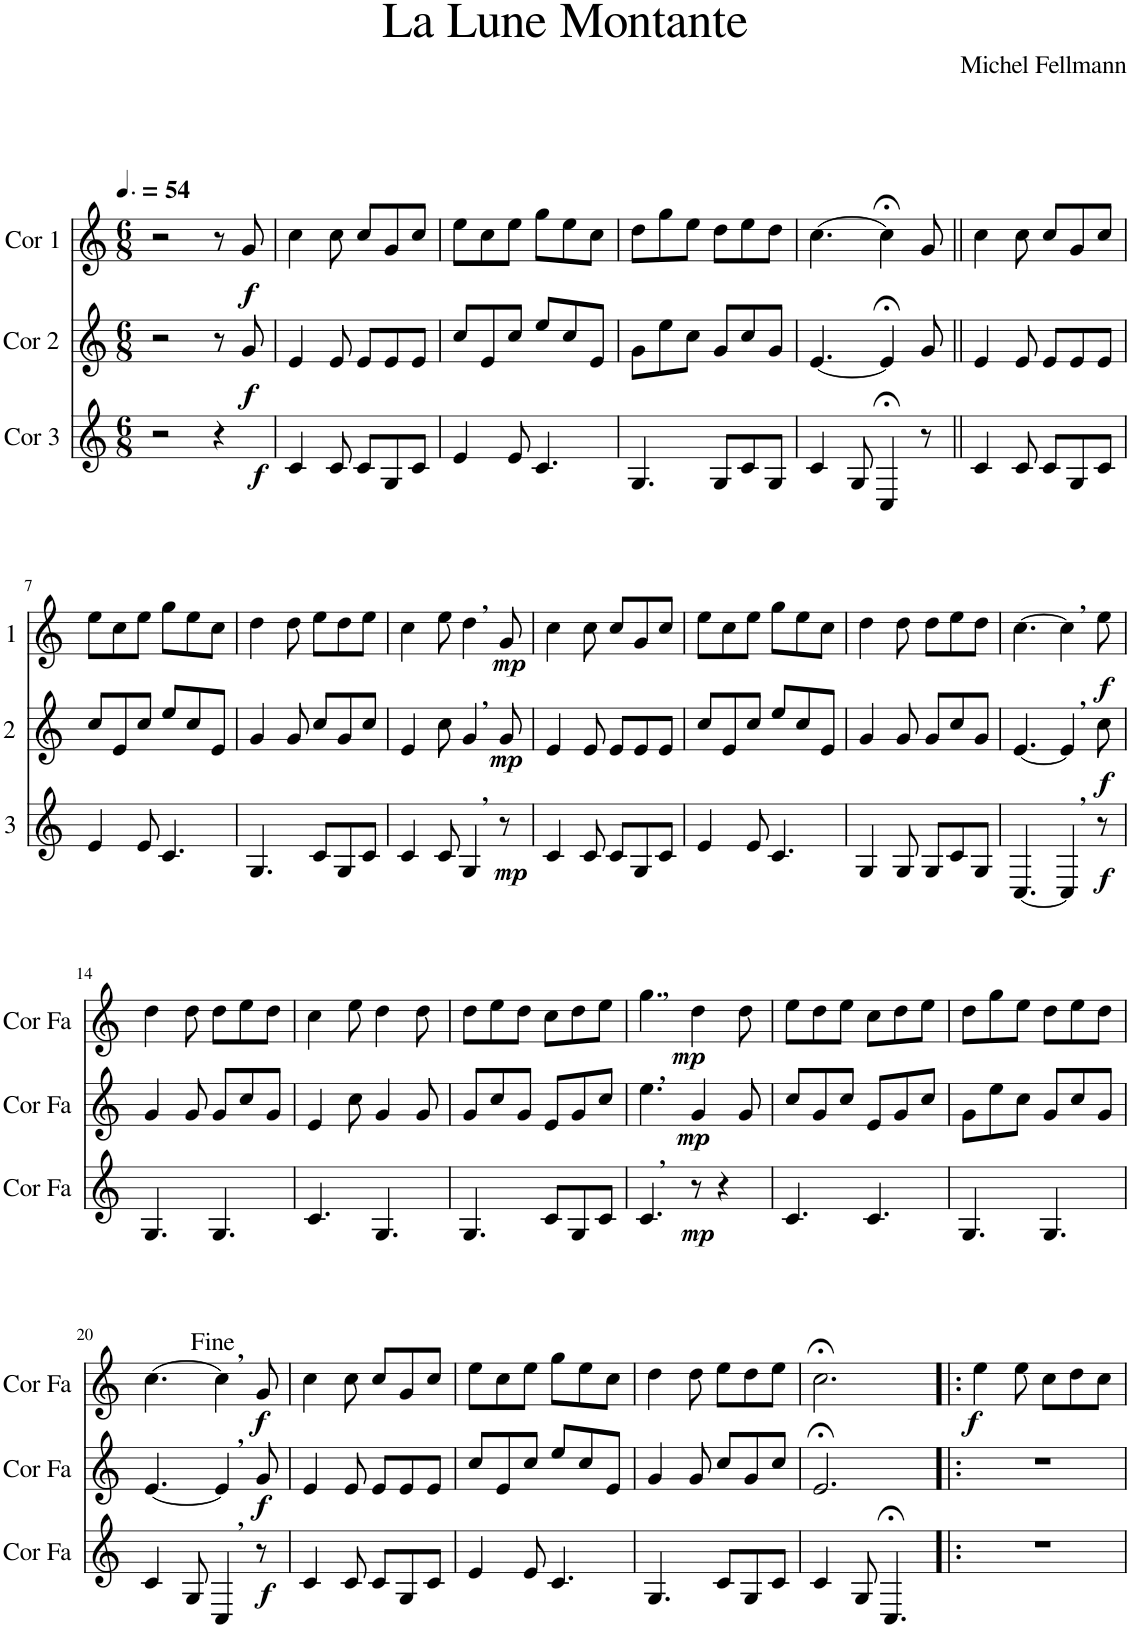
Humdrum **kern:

**kern	**dynam	**kern	**dynam	**kern	**dynam
*part3	*part3	*part2	*part2	*part1	*part1
*staff3	*staff3	*staff2	*staff2	*staff1	*staff1
*I"Cor 3	*	*I"Cor 2	*	*I"Cor 1	*
*clefG2	*	*clefG2	*	*clefG2	*
*Trd4c7	*	*Trd4c7	*	*Trd4c7	*
*k[]	*	*k[]	*	*k[]	*
*M6/8	*	*M6/8	*	*M6/8	*
*MM81	*	*MM81	*	*MM81	*
=1	=1	=1	=1	=1	=1
2r	.	2r	.	2r	.
!	!LO:DY:b	!	!	!	!
4r	f	8r	.	8r	.
!	!	!	!LO:DY:b	!	!LO:DY:b
.	.	8g/	f	8g/	f
=2	=2	=2	=2	=2	=2
4c/	.	4e/	.	4cc\	.
8c/	.	8e/	.	8cc\	.
8c/L	.	8e/L	.	8cc/L	.
8G/	.	8e/	.	8g/	.
8c/J	.	8e/J	.	8cc/J	.
=3	=3	=3	=3	=3	=3
4e/	.	8cc/L	.	8ee\L	.
.	.	8e/	.	8cc\	.
8e/	.	8cc/J	.	8ee\J	.
4.c/	.	8ee/L	.	8gg\L	.
.	.	8cc/	.	8ee\	.
.	.	8e/J	.	8cc\J	.
=4	=4	=4	=4	=4	=4
4.G/	.	8g\L	.	8dd\L	.
.	.	8ee\	.	8gg\	.
.	.	8cc\J	.	8ee\J	.
8G/L	.	8g/L	.	8dd\L	.
8c/	.	8cc/	.	8ee\	.
8G/J	.	8g/J	.	8dd\J	.
=5	=5	=5	=5	=5	=5
4c/	.	[4.e/	.	[4.cc\	.
8G/	.	.	.	.	.
4C;</	.	4e;</]	.	4cc;<\]	.
8r	.	8g/	.	8g/	.
=6||	=6||	=6||	=6||	=6||	=6||
4c/	.	4e/	.	4cc\	.
8c/	.	8e/	.	8cc\	.
8c/L	.	8e/L	.	8cc/L	.
8G/	.	8e/	.	8g/	.
8c/J	.	8e/J	.	8cc/J	.
!!LO:LB:g=z
=7	=7	=7	=7	=7	=7
4e/	.	8cc/L	.	8ee\L	.
.	.	8e/	.	8cc\	.
8e/	.	8cc/J	.	8ee\J	.
4.c/	.	8ee/L	.	8gg\L	.
.	.	8cc/	.	8ee\	.
.	.	8e/J	.	8cc\J	.
=8	=8	=8	=8	=8	=8
4.G/	.	4g/	.	4dd\	.
.	.	8g/	.	8dd\	.
8c/L	.	8cc/L	.	8ee\L	.
8G/	.	8g/	.	8dd\	.
8c/J	.	8cc/J	.	8ee\J	.
=9	=9	=9	=9	=9	=9
4c/	.	4e/	.	4cc\	.
8c/	.	8cc\	.	8ee\	.
!	!	!	!	!LO:TX:a:B:t=,	!
!	!	!LO:TX:a:B:t=,	!	!	!
!LO:TX:a:B:t=,	!	!	!	!	!
4G/	.	4g/	.	4dd\	.
!	!LO:DY:b	!	!LO:DY:b	!	!LO:DY:b
8r	mp	8g/	mp	8g/	mp
=10	=10	=10	=10	=10	=10
4c/	.	4e/	.	4cc\	.
8c/	.	8e/	.	8cc\	.
8c/L	.	8e/L	.	8cc/L	.
8G/	.	8e/	.	8g/	.
8c/J	.	8e/J	.	8cc/J	.
=11	=11	=11	=11	=11	=11
4e/	.	8cc/L	.	8ee\L	.
.	.	8e/	.	8cc\	.
8e/	.	8cc/J	.	8ee\J	.
4.c/	.	8ee/L	.	8gg\L	.
.	.	8cc/	.	8ee\	.
.	.	8e/J	.	8cc\J	.
=12	=12	=12	=12	=12	=12
4G/	.	4g/	.	4dd\	.
8G/	.	8g/	.	8dd\	.
8G/L	.	8g/L	.	8dd\L	.
8c/	.	8cc/	.	8ee\	.
8G/J	.	8g/J	.	8dd\J	.
=13	=13	=13	=13	=13	=13
[4.C/	.	[4.e/	.	[4.cc\	.
!	!	!	!	!LO:TX:a:B:t=,	!
!	!	!LO:TX:a:B:t=,	!	!	!
!LO:TX:a:B:t=,	!	!	!	!	!
4C/]	.	4e/]	.	4cc\]	.
!	!LO:DY:b	!	!LO:DY:b	!	!LO:DY:b
8r	f	8cc\	f	8ee\	f
!!LO:LB:g=z
=14	=14	=14	=14	=14	=14
4.G/	.	4g/	.	4dd\	.
.	.	8g/	.	8dd\	.
4.G/	.	8g/L	.	8dd\L	.
.	.	8cc/	.	8ee\	.
.	.	8g/J	.	8dd\J	.
=15	=15	=15	=15	=15	=15
4.c/	.	4e/	.	4cc\	.
.	.	8cc\	.	8ee\	.
4.G/	.	4g/	.	4dd\	.
.	.	8g/	.	8dd\	.
=16	=16	=16	=16	=16	=16
4.G/	.	8g/L	.	8dd\L	.
.	.	8cc/	.	8ee\	.
.	.	8g/J	.	8dd\J	.
8c/L	.	8e/L	.	8cc\L	.
8G/	.	8g/	.	8dd\	.
8c/J	.	8cc/J	.	8ee\J	.
=17	=17	=17	=17	=17	=17
!	!	!	!	!LO:TX:a:B:t=,	!
!	!	!LO:TX:a:B:t=,	!	!	!
!LO:TX:a:B:t=,	!	!	!	!	!
4.c/	.	4.ee\	.	4.gg\	.
!	!LO:DY:b	!	!LO:DY:b	!	!LO:DY:b
8r	mp	4g/	mp	4dd\	mp
4r	.	.	.	.	.
.	.	8g/	.	8dd\	.
=18	=18	=18	=18	=18	=18
4.c/	.	8cc/L	.	8ee\L	.
.	.	8g/	.	8dd\	.
.	.	8cc/J	.	8ee\J	.
4.c/	.	8e/L	.	8cc\L	.
.	.	8g/	.	8dd\	.
.	.	8cc/J	.	8ee\J	.
=19	=19	=19	=19	=19	=19
4.G/	.	8g\L	.	8dd\L	.
.	.	8ee\	.	8gg\	.
.	.	8cc\J	.	8ee\J	.
4.G/	.	8g/L	.	8dd\L	.
.	.	8cc/	.	8ee\	.
.	.	8g/J	.	8dd\J	.
!!LO:LB:g=z
=20	=20	=20	=20	=20	=20
4c/	.	[4.e/	.	[4.cc\	.
8G/	.	.	.	.	.
!	!	!	!	!LO:TX:a:B:t=,	!
!	!	!LO:TX:a:B:t=,	!	!	!
!LO:TX:a:B:t=,	!	!	!	!	!
4C/	.	4e/]	.	4cc\]	.
!	!LO:DY:b	!	!LO:DY:b	!	!LO:DY:b
8r	f	8g/	f	8g/	f
=21	=21	=21	=21	=21	=21
4c/	.	4e/	.	4cc\	.
8c/	.	8e/	.	8cc\	.
8c/L	.	8e/L	.	8cc/L	.
8G/	.	8e/	.	8g/	.
8c/J	.	8e/J	.	8cc/J	.
=22	=22	=22	=22	=22	=22
4e/	.	8cc/L	.	8ee\L	.
.	.	8e/	.	8cc\	.
8e/	.	8cc/J	.	8ee\J	.
4.c/	.	8ee/L	.	8gg\L	.
.	.	8cc/	.	8ee\	.
.	.	8e/J	.	8cc\J	.
=23	=23	=23	=23	=23	=23
4.G/	.	4g/	.	4dd\	.
.	.	8g/	.	8dd\	.
8c/L	.	8cc/L	.	8ee\L	.
8G/	.	8g/	.	8dd\	.
8c/J	.	8cc/J	.	8ee\J	.
=24	=24	=24	=24	=24	=24
4c/	.	2.e;</	.	2.cc;<\	.
8G/	.	.	.	.	.
4.C;</	.	.	.	.	.
=25!|:	=25!|:	=25!|:	=25!|:	=25!|:	=25!|:
!	!	!	!	!	!LO:DY:b
2.r	.	2.r	.	4ee\	f
.	.	.	.	8ee\	.
.	.	.	.	8cc\L	.
.	.	.	.	8dd\	.
.	.	.	.	8cc\J	.
=	=	=	=	=	=
*-	*-	*-	*-	*-	*-
